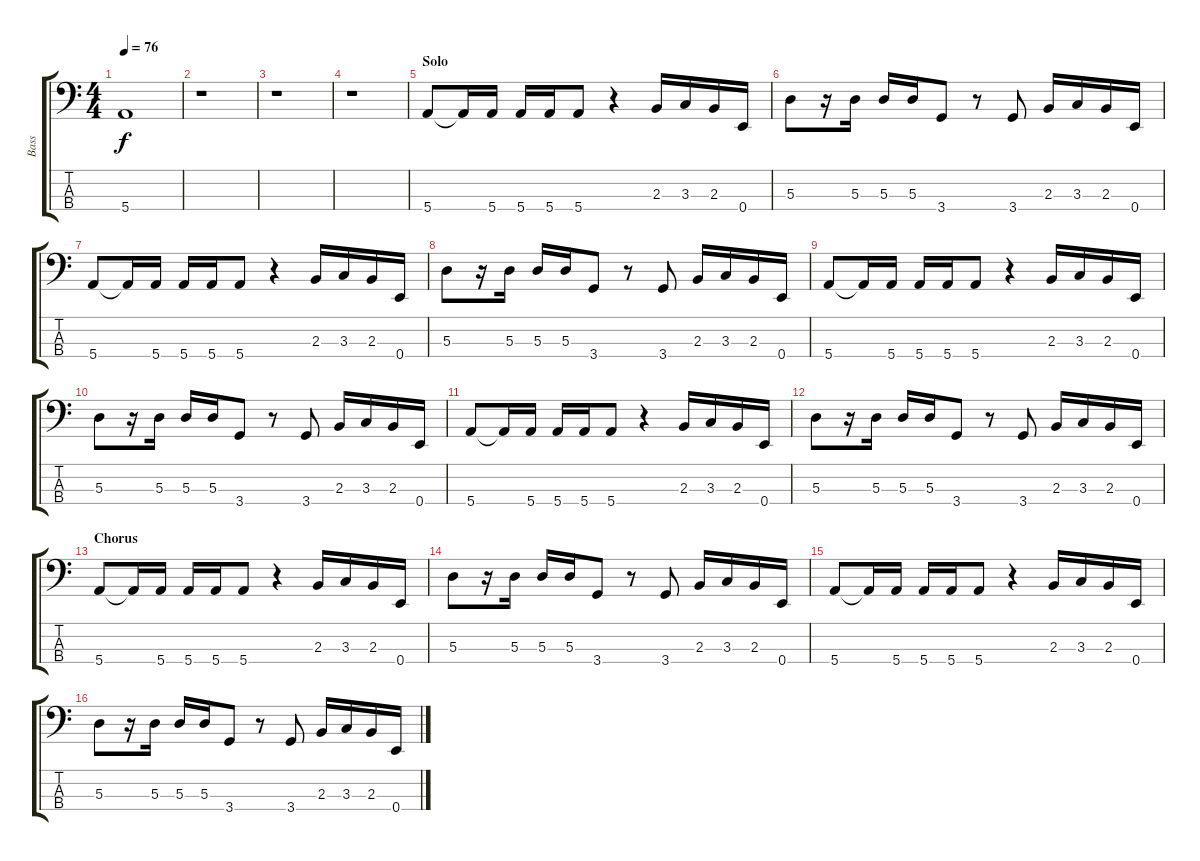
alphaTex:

\track ("Bass" "Bass") {instrument electricbassfinger}
\staff {score tabs}
\tuning (G2 D2 A1 E1) {hide}
\ts (4 4)
\tempo 76
\clef f4
\ks c
5.4.1{dy f} |
r.1 |
r.1 |
r.1 |
\section ("" "Solo")
5.4.8 5.4{t}.16 5.4.16 5.4.16 5.4.16 5.4.8 r.4 2.3.16 3.3.16 2.3.16 0.4.16 |
5.3.8 r.16 5.3.16 5.3.16 5.3.16 3.4.8 r.8 3.4.8 2.3.16 3.3.16 2.3.16 0.4.16 |
5.4.8 5.4{t}.16 5.4.16 5.4.16 5.4.16 5.4.8 r.4 2.3.16 3.3.16 2.3.16 0.4.16 |
5.3.8 r.16 5.3.16 5.3.16 5.3.16 3.4.8 r.8 3.4.8 2.3.16 3.3.16 2.3.16 0.4.16 |
5.4.8 5.4{t}.16 5.4.16 5.4.16 5.4.16 5.4.8 r.4 2.3.16 3.3.16 2.3.16 0.4.16 |
5.3.8 r.16 5.3.16 5.3.16 5.3.16 3.4.8 r.8 3.4.8 2.3.16 3.3.16 2.3.16 0.4.16 |
5.4.8 5.4{t}.16 5.4.16 5.4.16 5.4.16 5.4.8 r.4 2.3.16 3.3.16 2.3.16 0.4.16 |
5.3.8 r.16 5.3.16 5.3.16 5.3.16 3.4.8 r.8 3.4.8 2.3.16 3.3.16 2.3.16 0.4.16 |
\section ("" "Chorus")
5.4.8 5.4{t}.16 5.4.16 5.4.16 5.4.16 5.4.8 r.4 2.3.16 3.3.16 2.3.16 0.4.16 |
5.3.8 r.16 5.3.16 5.3.16 5.3.16 3.4.8 r.8 3.4.8 2.3.16 3.3.16 2.3.16 0.4.16 |
5.4.8 5.4{t}.16 5.4.16 5.4.16 5.4.16 5.4.8 r.4 2.3.16 3.3.16 2.3.16 0.4.16 |
5.3.8 r.16 5.3.16 5.3.16 5.3.16 3.4.8 r.8 3.4.8 2.3.16 3.3.16 2.3.16 0.4.16
